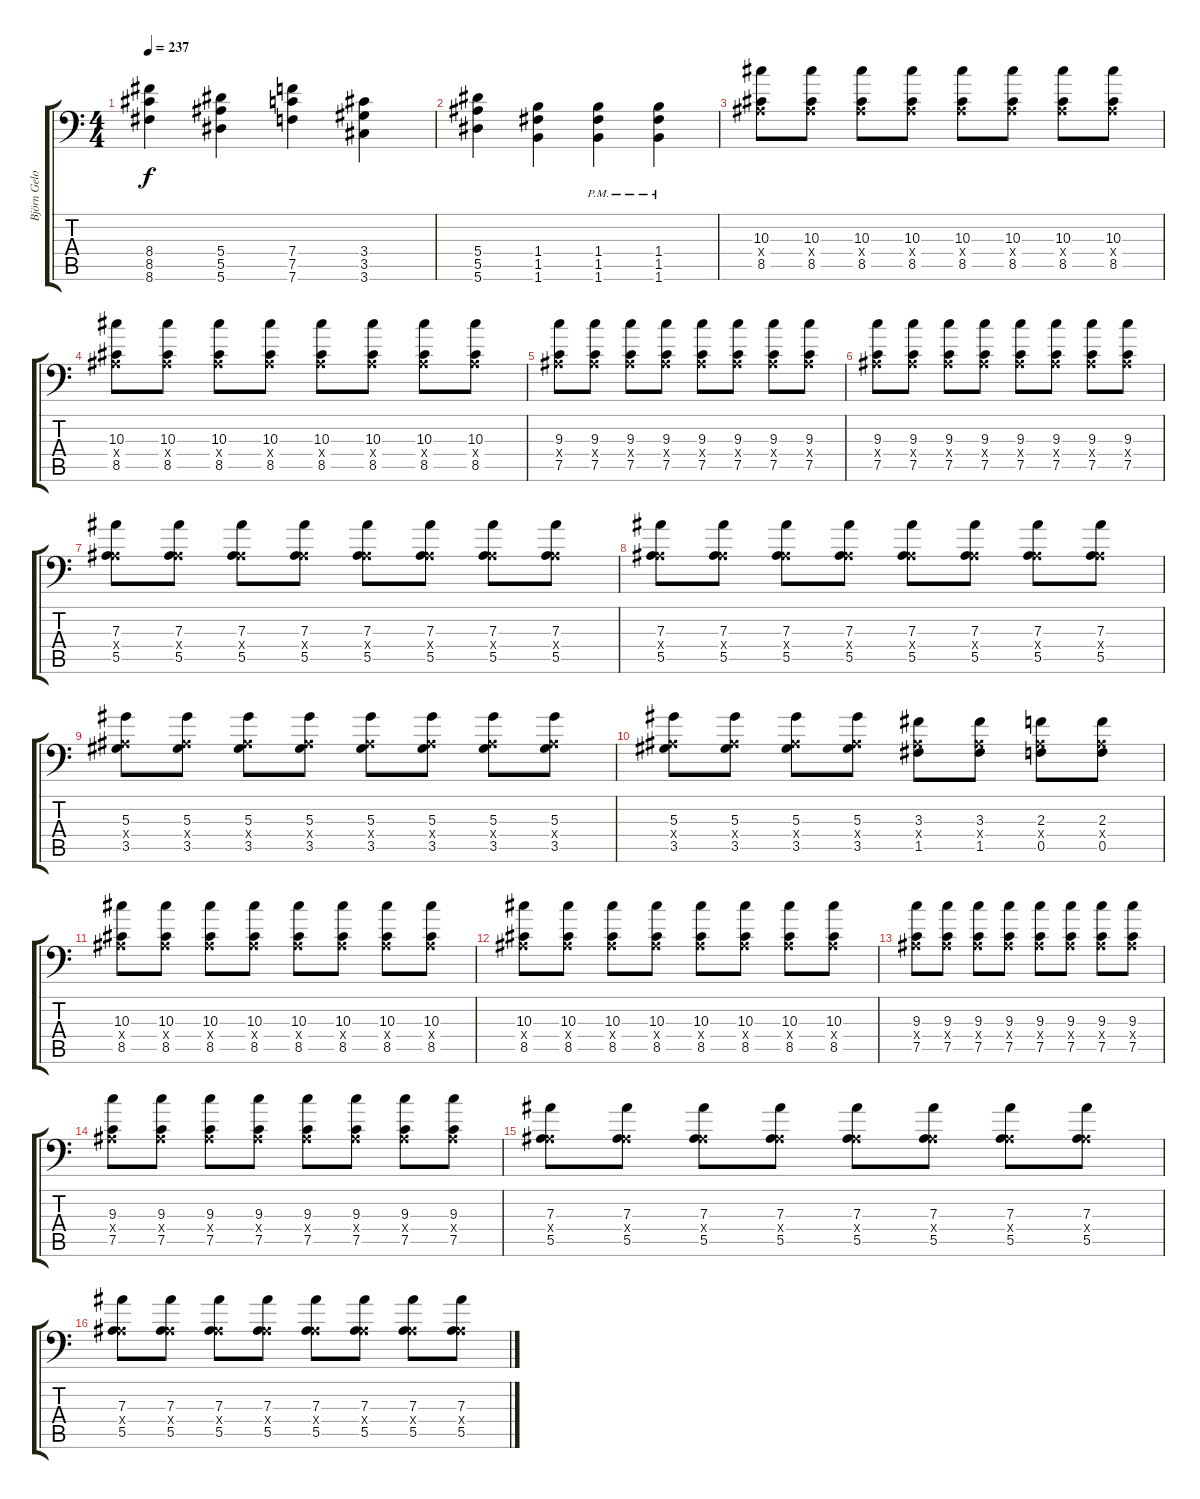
\track ("Björn Gelotte" "Björn Gelo") {instrument distortionguitar}
\staff {score tabs}
\tuning (C4 G3 Eb3 Bb2 F2 Bb1) {hide}
\ts (4 4)
\tempo 237
\clef f4
\ks c
(8.4 8.5 8.6).4{dy f} (5.4 5.5 5.6).4 (7.4 7.5 7.6).4 (3.4 3.5 3.6).4 |
(5.4 5.5 5.6).4 (1.4 1.5 1.6).4 (1.4{pm} 1.5{pm} 1.6{pm}).4 (1.4{pm} 1.5{pm} 1.6{pm}).4 |
(10.3 0.4{x} 8.5).8 (10.3 0.4{x} 8.5).8 (10.3 0.4{x} 8.5).8 (10.3 0.4{x} 8.5).8 (10.3 0.4{x} 8.5).8 (10.3 0.4{x} 8.5).8 (10.3 0.4{x} 8.5).8 (10.3 0.4{x} 8.5).8 |
(10.3 0.4{x} 8.5).8 (10.3 0.4{x} 8.5).8 (10.3 0.4{x} 8.5).8 (10.3 0.4{x} 8.5).8 (10.3 0.4{x} 8.5).8 (10.3 0.4{x} 8.5).8 (10.3 0.4{x} 8.5).8 (10.3 0.4{x} 8.5).8 |
(9.3 0.4{x} 7.5).8 (9.3 0.4{x} 7.5).8 (9.3 0.4{x} 7.5).8 (9.3 0.4{x} 7.5).8 (9.3 0.4{x} 7.5).8 (9.3 0.4{x} 7.5).8 (9.3 0.4{x} 7.5).8 (9.3 0.4{x} 7.5).8 |
(9.3 0.4{x} 7.5).8 (9.3 0.4{x} 7.5).8 (9.3 0.4{x} 7.5).8 (9.3 0.4{x} 7.5).8 (9.3 0.4{x} 7.5).8 (9.3 0.4{x} 7.5).8 (9.3 0.4{x} 7.5).8 (9.3 0.4{x} 7.5).8 |
(7.3 0.4{x} 5.5).8 (7.3 0.4{x} 5.5).8 (7.3 0.4{x} 5.5).8 (7.3 0.4{x} 5.5).8 (7.3 0.4{x} 5.5).8 (7.3 0.4{x} 5.5).8 (7.3 0.4{x} 5.5).8 (7.3 0.4{x} 5.5).8 |
(7.3 0.4{x} 5.5).8 (7.3 0.4{x} 5.5).8 (7.3 0.4{x} 5.5).8 (7.3 0.4{x} 5.5).8 (7.3 0.4{x} 5.5).8 (7.3 0.4{x} 5.5).8 (7.3 0.4{x} 5.5).8 (7.3 0.4{x} 5.5).8 |
(5.3 0.4{x} 3.5).8 (5.3 0.4{x} 3.5).8 (5.3 0.4{x} 3.5).8 (5.3 0.4{x} 3.5).8 (5.3 0.4{x} 3.5).8 (5.3 0.4{x} 3.5).8 (5.3 0.4{x} 3.5).8 (5.3 0.4{x} 3.5).8 |
(5.3 0.4{x} 3.5).8 (5.3 0.4{x} 3.5).8 (5.3 0.4{x} 3.5).8 (5.3 0.4{x} 3.5).8 (3.3 0.4{x} 1.5).8 (3.3 0.4{x} 1.5).8 (2.3 0.4{x} 0.5).8 (2.3 0.4{x} 0.5).8 |
(10.3 0.4{x} 8.5).8 (10.3 0.4{x} 8.5).8 (10.3 0.4{x} 8.5).8 (10.3 0.4{x} 8.5).8 (10.3 0.4{x} 8.5).8 (10.3 0.4{x} 8.5).8 (10.3 0.4{x} 8.5).8 (10.3 0.4{x} 8.5).8 |
(10.3 0.4{x} 8.5).8 (10.3 0.4{x} 8.5).8 (10.3 0.4{x} 8.5).8 (10.3 0.4{x} 8.5).8 (10.3 0.4{x} 8.5).8 (10.3 0.4{x} 8.5).8 (10.3 0.4{x} 8.5).8 (10.3 0.4{x} 8.5).8 |
(9.3 0.4{x} 7.5).8 (9.3 0.4{x} 7.5).8 (9.3 0.4{x} 7.5).8 (9.3 0.4{x} 7.5).8 (9.3 0.4{x} 7.5).8 (9.3 0.4{x} 7.5).8 (9.3 0.4{x} 7.5).8 (9.3 0.4{x} 7.5).8 |
(9.3 0.4{x} 7.5).8 (9.3 0.4{x} 7.5).8 (9.3 0.4{x} 7.5).8 (9.3 0.4{x} 7.5).8 (9.3 0.4{x} 7.5).8 (9.3 0.4{x} 7.5).8 (9.3 0.4{x} 7.5).8 (9.3 0.4{x} 7.5).8 |
(7.3 0.4{x} 5.5).8 (7.3 0.4{x} 5.5).8 (7.3 0.4{x} 5.5).8 (7.3 0.4{x} 5.5).8 (7.3 0.4{x} 5.5).8 (7.3 0.4{x} 5.5).8 (7.3 0.4{x} 5.5).8 (7.3 0.4{x} 5.5).8 |
(7.3 0.4{x} 5.5).8 (7.3 0.4{x} 5.5).8 (7.3 0.4{x} 5.5).8 (7.3 0.4{x} 5.5).8 (7.3 0.4{x} 5.5).8 (7.3 0.4{x} 5.5).8 (7.3 0.4{x} 5.5).8 (7.3 0.4{x} 5.5).8
